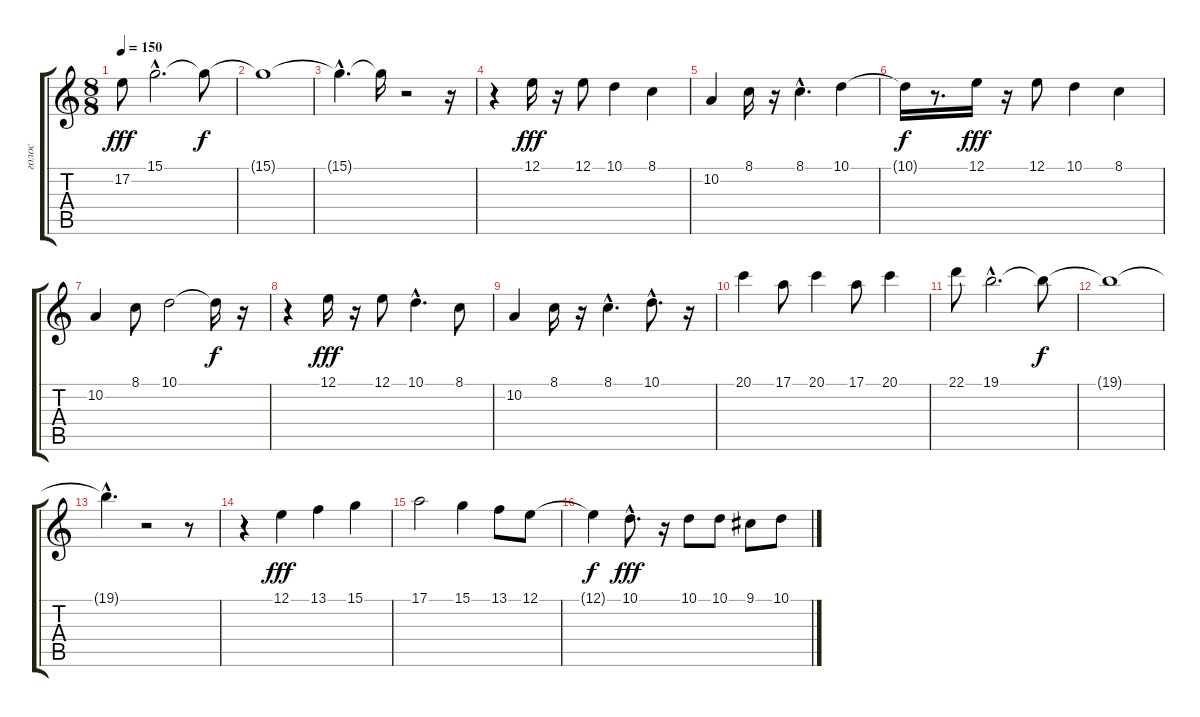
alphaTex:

\track ("голос" "голос") {instrument flute}
\staff {score tabs}
\tuning (E4 B3 G3 D3 A2 E2) {hide}
\ts (8 8)
\tempo 150
\clef g2
\ks c
17.2.8{dy fff} 15.1{hac}.2{d} 15.1{t}.8{dy f} |
15.1{t}.1 |
15.1{hac t}.4{d} 15.1{t}.16 r.2 r.16 |
r.4 12.1.16{dy fff} r.16 12.1.8 10.1.4 8.1.4 |
10.2.4 8.1.16 r.16 8.1{hac}.4{d} 10.1.4 |
10.1{t}.16{dy f} r.8{d} 12.1.16{dy fff} r.16 12.1.8 10.1.4 8.1.4 |
10.2.4 8.1.8 10.1.2 10.1{t}.16{dy f} r.16 |
r.4 12.1.16{dy fff} r.16 12.1.8 10.1{hac}.4{d} 8.1.8 |
10.2.4 8.1.16 r.16 8.1{hac}.4{d} 10.1{hac}.8{d} r.16 |
20.1.4 17.1.8 20.1.4 17.1.8 20.1.4 |
22.1.8 19.1{hac}.2{d} 19.1{t}.8{dy f} |
19.1{t}.1 |
19.1{hac t}.4{d} r.2 r.8 |
r.4 12.1.4{dy fff} 13.1.4 15.1.4 |
17.1.2 15.1.4 13.1.8 12.1.8 |
12.1{t}.4{dy f} 10.1{hac}.8{d dy fff} r.16 10.1.8 10.1.8 9.1.8 10.1.8
